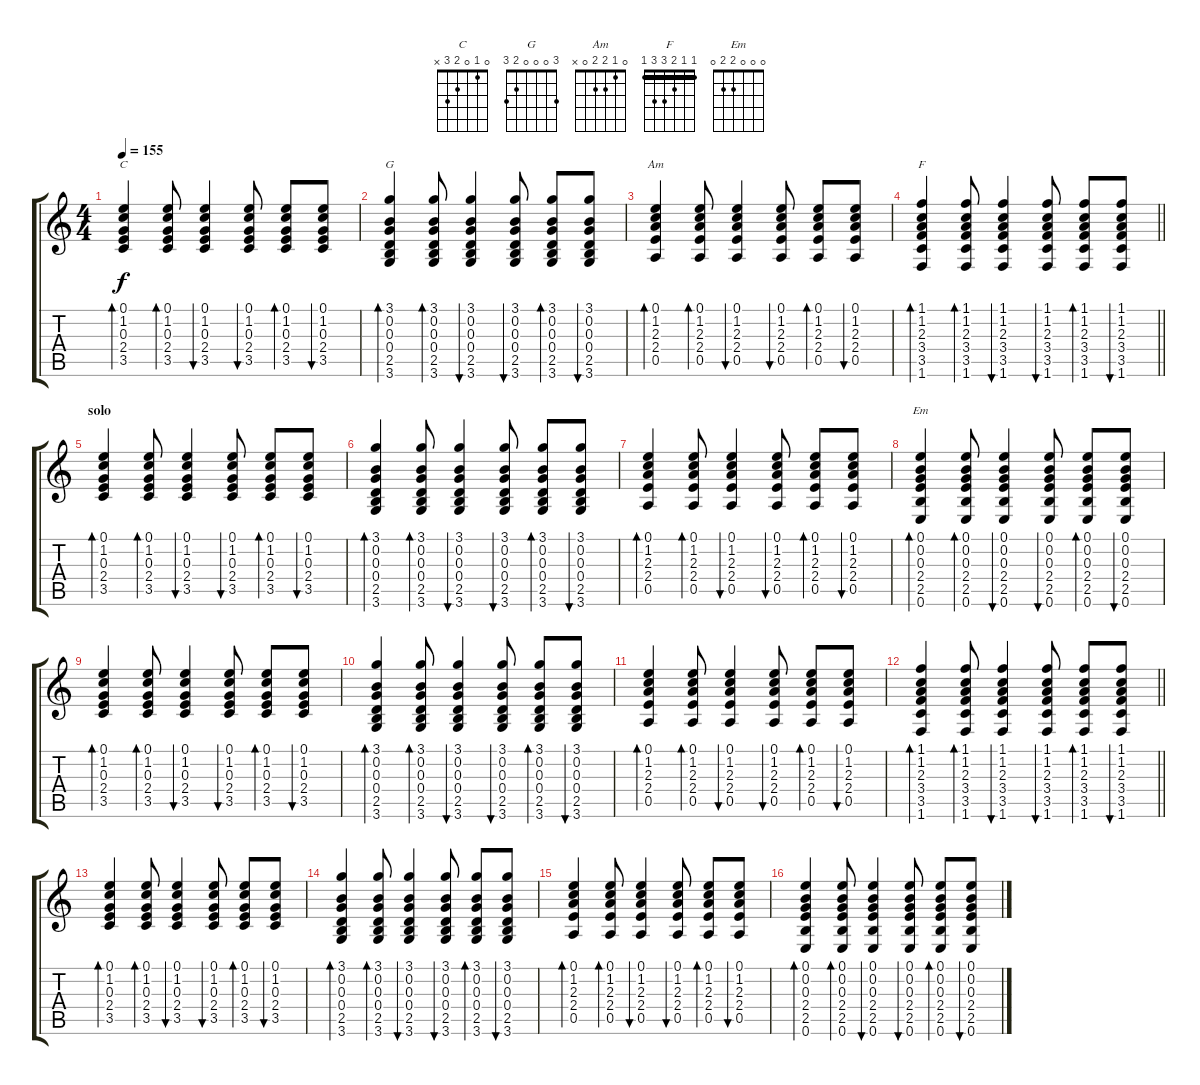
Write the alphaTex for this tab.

\track "" {instrument acousticguitarnylon}
\staff {score tabs}
\tuning (E4 B3 G3 D3 A2 E2) {hide}
\chord ("C" 0 1 0 2 3 x)
\chord ("G" 3 0 0 0 2 3)
\chord ("Am" 0 1 2 2 0 x)
\chord ("F" 1 1 2 3 3 1) {barre 1}
\chord ("Em" 0 0 0 2 2 0)
\ts (4 4)
\tempo 155
\clef g2
\ks c
(0.1 1.2 0.3 2.4 3.5).4{bd 60 ch "C" dy f} (0.1 1.2 0.3 2.4 3.5).8{bd 60} (0.1 1.2 0.3 2.4 3.5).4{bu 60} (0.1 1.2 0.3 2.4 3.5).8{bu 60} (0.1 1.2 0.3 2.4 3.5).8{bd 60} (0.1 1.2 0.3 2.4 3.5).8{bu 60 txt ""} |
(3.1 0.2 0.3 0.4 2.5 3.6).4{bd 60 ch "G"} (3.1 0.2 0.3 0.4 2.5 3.6).8{bd 60} (3.1 0.2 0.3 0.4 2.5 3.6).4{bu 60} (3.1 0.2 0.3 0.4 2.5 3.6).8{bu 60} (3.1 0.2 0.3 0.4 2.5 3.6).8{bd 60} (3.1 0.2 0.3 0.4 2.5 3.6).8{bu 60} |
(0.1 1.2 2.3 2.4 0.5).4{bd 60 ch "Am"} (0.1 1.2 2.3 2.4 0.5).8{bd 60} (0.1 1.2 2.3 2.4 0.5).4{bu 60} (0.1 1.2 2.3 2.4 0.5).8{bu 60} (0.1 1.2 2.3 2.4 0.5).8{bd 60} (0.1 1.2 2.3 2.4 0.5).8{bu 60} |
\barLineRight lightlight
(1.1 1.2 2.3 3.4 3.5 1.6).4{bd 60 ch "F"} (1.1 1.2 2.3 3.4 3.5 1.6).8{bd 60} (1.1 1.2 2.3 3.4 3.5 1.6).4{bu 60} (1.1 1.2 2.3 3.4 3.5 1.6).8{bu 60} (1.1 1.2 2.3 3.4 3.5 1.6).8{bd 60} (1.1 1.2 2.3 3.4 3.5 1.6).8{bu 60} |
\section ("" "solo")
(0.1 1.2 0.3 2.4 3.5).4{bd 60} (0.1 1.2 0.3 2.4 3.5).8{bd 60} (0.1 1.2 0.3 2.4 3.5).4{bu 60} (0.1 1.2 0.3 2.4 3.5).8{bu 60} (0.1 1.2 0.3 2.4 3.5).8{bd 60} (0.1 1.2 0.3 2.4 3.5).8{bu 60} |
(3.1 0.2 0.3 0.4 2.5 3.6).4{bd 60} (3.1 0.2 0.3 0.4 2.5 3.6).8{bd 60} (3.1 0.2 0.3 0.4 2.5 3.6).4{bu 60} (3.1 0.2 0.3 0.4 2.5 3.6).8{bu 60} (3.1 0.2 0.3 0.4 2.5 3.6).8{bd 60} (3.1 0.2 0.3 0.4 2.5 3.6).8{bu 60} |
(0.1 1.2 2.3 2.4 0.5).4{bd 60} (0.1 1.2 2.3 2.4 0.5).8{bd 60} (0.1 1.2 2.3 2.4 0.5).4{bu 60} (0.1 1.2 2.3 2.4 0.5).8{bu 60} (0.1 1.2 2.3 2.4 0.5).8{bd 60} (0.1 1.2 2.3 2.4 0.5).8{bu 60} |
(0.1 0.2 0.3 2.4 2.5 0.6).4{bd 60 ch "Em"} (0.1 0.2 0.3 2.4 2.5 0.6).8{bd 60} (0.1 0.2 0.3 2.4 2.5 0.6).4{bu 60} (0.1 0.2 0.3 2.4 2.5 0.6).8{bu 60} (0.1 0.2 0.3 2.4 2.5 0.6).8{bd 60} (0.1 0.2 0.3 2.4 2.5 0.6).8{bu 60} |
(0.1 1.2 0.3 2.4 3.5).4{bd 60} (0.1 1.2 0.3 2.4 3.5).8{bd 60} (0.1 1.2 0.3 2.4 3.5).4{bu 60} (0.1 1.2 0.3 2.4 3.5).8{bu 60} (0.1 1.2 0.3 2.4 3.5).8{bd 60} (0.1 1.2 0.3 2.4 3.5).8{bu 60} |
(3.1 0.2 0.3 0.4 2.5 3.6).4{bd 60} (3.1 0.2 0.3 0.4 2.5 3.6).8{bd 60} (3.1 0.2 0.3 0.4 2.5 3.6).4{bu 60} (3.1 0.2 0.3 0.4 2.5 3.6).8{bu 60} (3.1 0.2 0.3 0.4 2.5 3.6).8{bd 60} (3.1 0.2 0.3 0.4 2.5 3.6).8{bu 60} |
(0.1 1.2 2.3 2.4 0.5).4{bd 60} (0.1 1.2 2.3 2.4 0.5).8{bd 60} (0.1 1.2 2.3 2.4 0.5).4{bu 60} (0.1 1.2 2.3 2.4 0.5).8{bu 60} (0.1 1.2 2.3 2.4 0.5).8{bd 60} (0.1 1.2 2.3 2.4 0.5).8{bu 60} |
\barLineRight lightlight
(1.1 1.2 2.3 3.4 3.5 1.6).4{bd 60} (1.1 1.2 2.3 3.4 3.5 1.6).8{bd 60} (1.1 1.2 2.3 3.4 3.5 1.6).4{bu 60} (1.1 1.2 2.3 3.4 3.5 1.6).8{bu 60} (1.1 1.2 2.3 3.4 3.5 1.6).8{bd 60} (1.1 1.2 2.3 3.4 3.5 1.6).8{bu 60} |
(0.1 1.2 0.3 2.4 3.5).4{bd 60} (0.1 1.2 0.3 2.4 3.5).8{bd 60} (0.1 1.2 0.3 2.4 3.5).4{bu 60} (0.1 1.2 0.3 2.4 3.5).8{bu 60} (0.1 1.2 0.3 2.4 3.5).8{bd 60} (0.1 1.2 0.3 2.4 3.5).8{bu 60} |
(3.1 0.2 0.3 0.4 2.5 3.6).4{bd 60} (3.1 0.2 0.3 0.4 2.5 3.6).8{bd 60} (3.1 0.2 0.3 0.4 2.5 3.6).4{bu 60} (3.1 0.2 0.3 0.4 2.5 3.6).8{bu 60} (3.1 0.2 0.3 0.4 2.5 3.6).8{bd 60} (3.1 0.2 0.3 0.4 2.5 3.6).8{bu 60} |
(0.1 1.2 2.3 2.4 0.5).4{bd 60} (0.1 1.2 2.3 2.4 0.5).8{bd 60} (0.1 1.2 2.3 2.4 0.5).4{bu 60} (0.1 1.2 2.3 2.4 0.5).8{bu 60} (0.1 1.2 2.3 2.4 0.5).8{bd 60} (0.1 1.2 2.3 2.4 0.5).8{bu 60} |
(0.1 0.2 0.3 2.4 2.5 0.6).4{bd 60} (0.1 0.2 0.3 2.4 2.5 0.6).8{bd 60} (0.1 0.2 0.3 2.4 2.5 0.6).4{bu 60} (0.1 0.2 0.3 2.4 2.5 0.6).8{bu 60} (0.1 0.2 0.3 2.4 2.5 0.6).8{bd 60} (0.1 0.2 0.3 2.4 2.5 0.6).8{bu 60}
